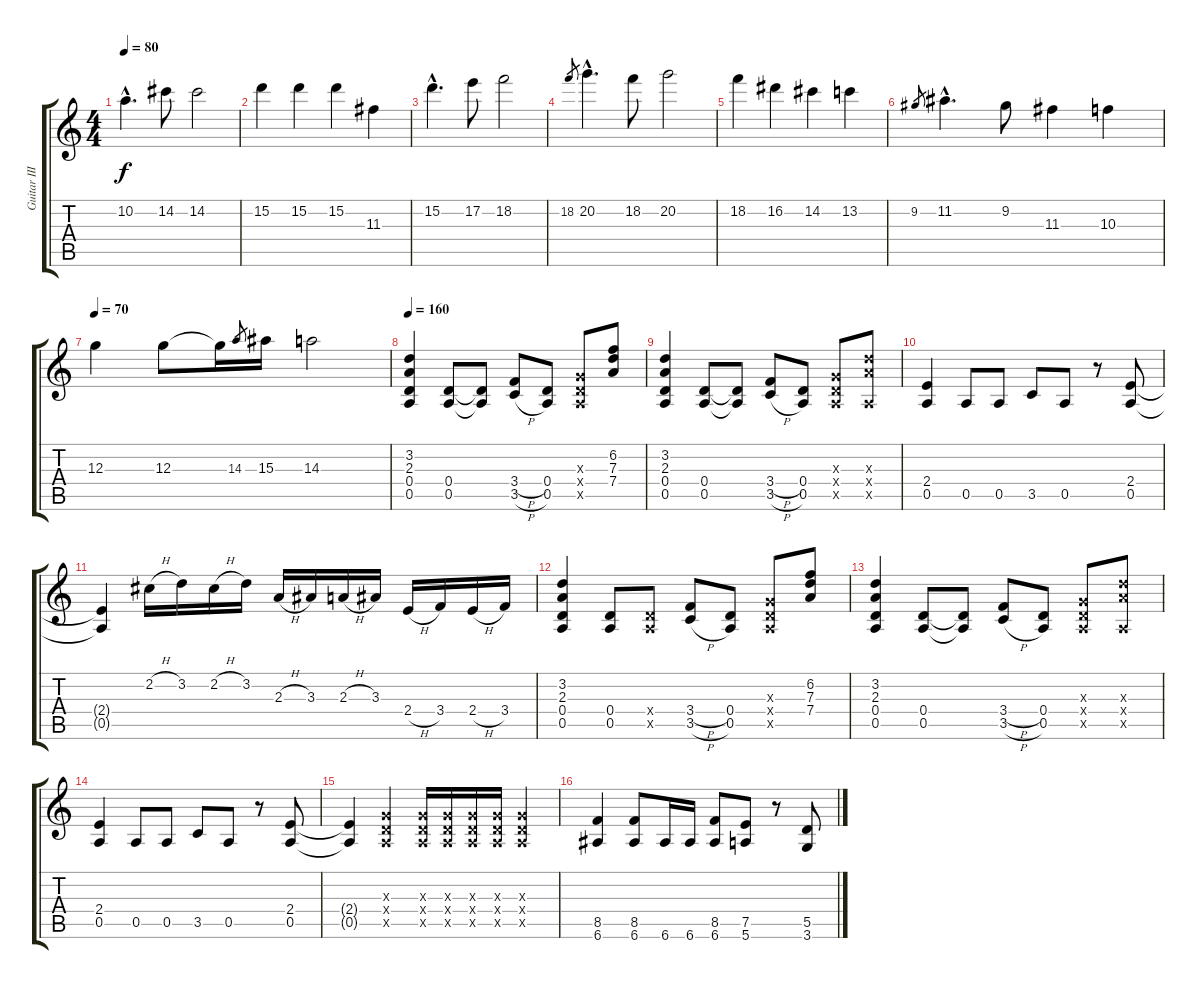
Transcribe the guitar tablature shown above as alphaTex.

\track ("Guitar III" "Guitar III") {instrument overdrivenguitar}
\staff {score tabs}
\tuning (E4 B3 G3 D3 A2 E2) {hide}
\ts (4 4)
\tempo 80
\clef g2
\ks c
10.2{hac}.4{d dy f} 14.2.8 14.2.2 |
15.2.4 15.2.4 15.2.4 11.3.4 |
15.2{hac}.4{d} 17.2.8 18.2.2 |
18.2.8{gr} 20.2{hac}.4{d} 18.2.8 20.2.2 |
18.2.4 16.2.4 14.2.4 13.2.4 |
9.2.8{gr} 11.2{hac}.4{d} 9.2.8 11.3.4 10.3.4 |
\tempo 80
\tempo 70
12.3.4 12.3.8 12.3{t}.16 14.3.8{gr} 15.3.16 14.3.2 |
\tempo 160
(3.2 2.3 0.4 0.5).4 (0.4 0.5).8 (0.4{t} 0.5{t}).8 (3.4{h} 3.5{h}).8 (0.4 0.5).8 (0.3{x} 0.4{x} 0.5{x}).8 (6.2 7.3 7.4).8 |
(3.2 2.3 0.4 0.5).4 (0.4 0.5).8 (0.4{t} 0.5{t}).8 (3.4{h} 3.5{h}).8 (0.4 0.5).8 (0.3{x} 0.4{x} 0.5{x}).8 (7.3{x} 7.4{x} 0.5{x}).8 |
(2.4 0.5).4 0.5.8 0.5.8 3.5.8 0.5.8 r.8 (2.4 0.5).8 |
(2.4{t} 0.5{t}).4 2.2{h}.16 3.2.16 2.2{h}.16 3.2.16 2.3{h}.16 3.3.16 2.3{h}.16 3.3.16 2.4{h}.16 3.4.16 2.4{h}.16 3.4.16 |
(3.2 2.3 0.4 0.5).4 (0.4 0.5).8 (0.4{x} 0.5{x}).8 (3.4{h} 3.5{h}).8 (0.4 0.5).8 (0.3{x} 0.4{x} 0.5{x}).8 (6.2 7.3 7.4).8 |
(3.2 2.3 0.4 0.5).4 (0.4 0.5).8 (0.4{t} 0.5{t}).8 (3.4{h} 3.5{h}).8 (0.4 0.5).8 (0.3{x} 0.4{x} 0.5{x}).8 (7.3{x} 7.4{x} 0.5{x}).8 |
(2.4 0.5).4 0.5.8 0.5.8 3.5.8 0.5.8 r.8 (2.4 0.5).8 |
(2.4{t} 0.5{t}).4 (0.3{x} 0.4{x} 0.5{x}).4 (0.3{x} 0.4{x} 0.5{x}).16 (0.3{x} 0.4{x} 0.5{x}).16 (0.3{x} 0.4{x} 0.5{x}).16 (0.3{x} 0.4{x} 0.5{x}).16 (0.3{x} 0.4{x} 0.5{x}).4 |
(8.5 6.6).4 (8.5 6.6).8 6.6.16 6.6.16 (8.5 6.6).8 (7.5 5.6).8 r.8 (5.5 3.6).8
